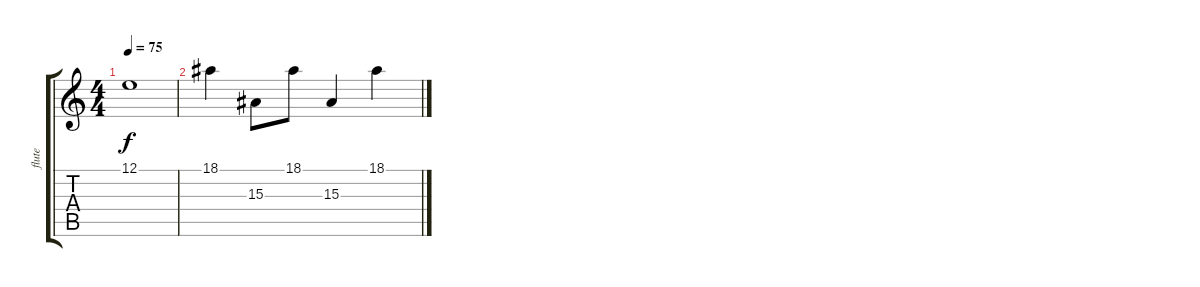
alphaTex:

\track ("flute" "flute") {instrument panflute}
\staff {score tabs}
\tuning (E4 B3 G3 D3 A2 E2) {hide}
\ts (4 4)
\tempo 75
\clef g2
\ks c
12.1.1{dy f} |
18.1.4 15.3.8 18.1.8 15.3.4 18.1.4
